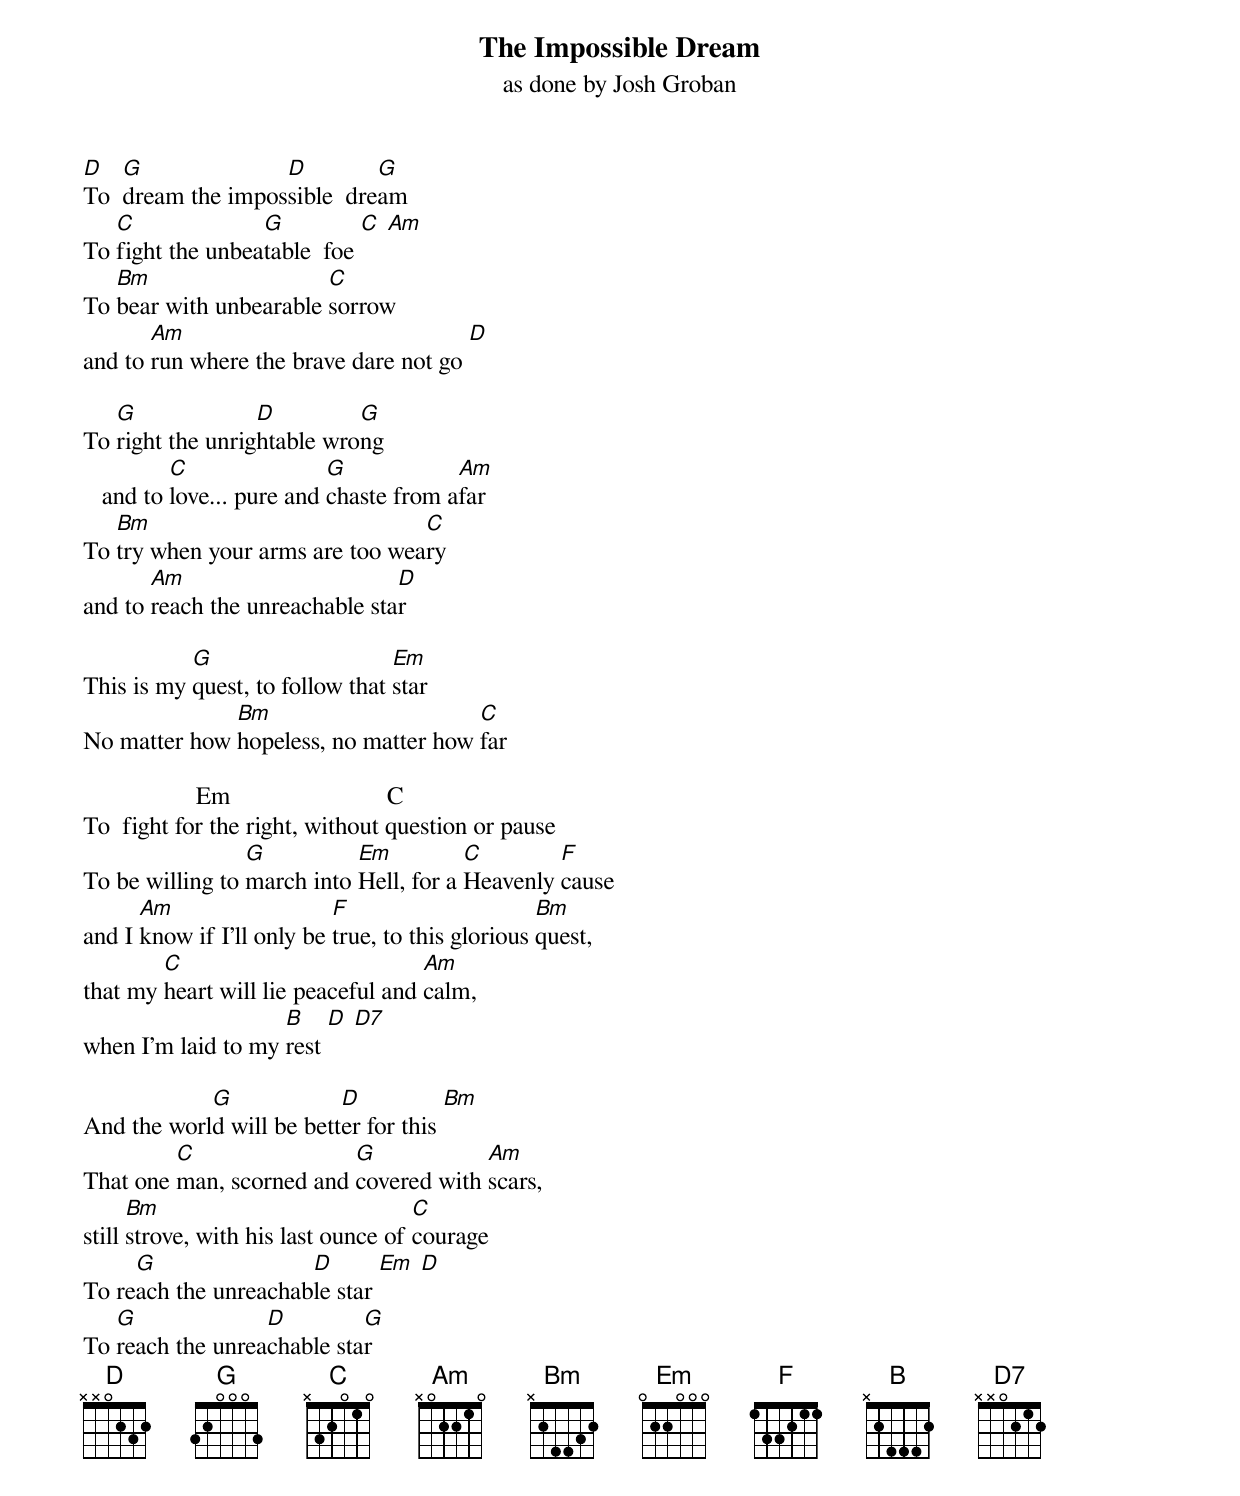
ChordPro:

{title: The Impossible Dream}
{subtitle: as done by Josh Groban}

[D]To  [G]dream the impos[D]sible  dre[G]am
To [C]fight the unbea[G]table  foe [C] [Am]
To [Bm]bear with unbearable [C]sorrow
and to [Am]run where the brave dare not go [D]

To [G]right the unrig[D]htable wro[G]ng
   and to [C]love... pure and [G]chaste from a[Am]far
To [Bm]try when your arms are too wea[C]ry
and to [Am]reach the unreachable sta[D]r

This is my [G]quest, to follow that [Em]star
No matter how [Bm]hopeless, no matter how [C]far

                  Em                         C
To  fight for the right, without question or pause
To be willing to [G]march into [Em]Hell, for a [C]Heavenly [F]cause
and I [Am]know if I'll only be [F]true, to this glorious [Bm]quest,
that my [C]heart will lie peaceful and [Am]calm,
when I'm laid to my [B]rest [D] [D7]

And the worl[G]d will be bett[D]er for this [Bm]
That one [C]man, scorned and [G]covered with [Am]scars,
still [Bm]strove, with his last ounce of [C]courage
To re[G]ach the unreachab[D]le star [Em] [D]
To [G]reach the unrea[D]chable sta[G]r
